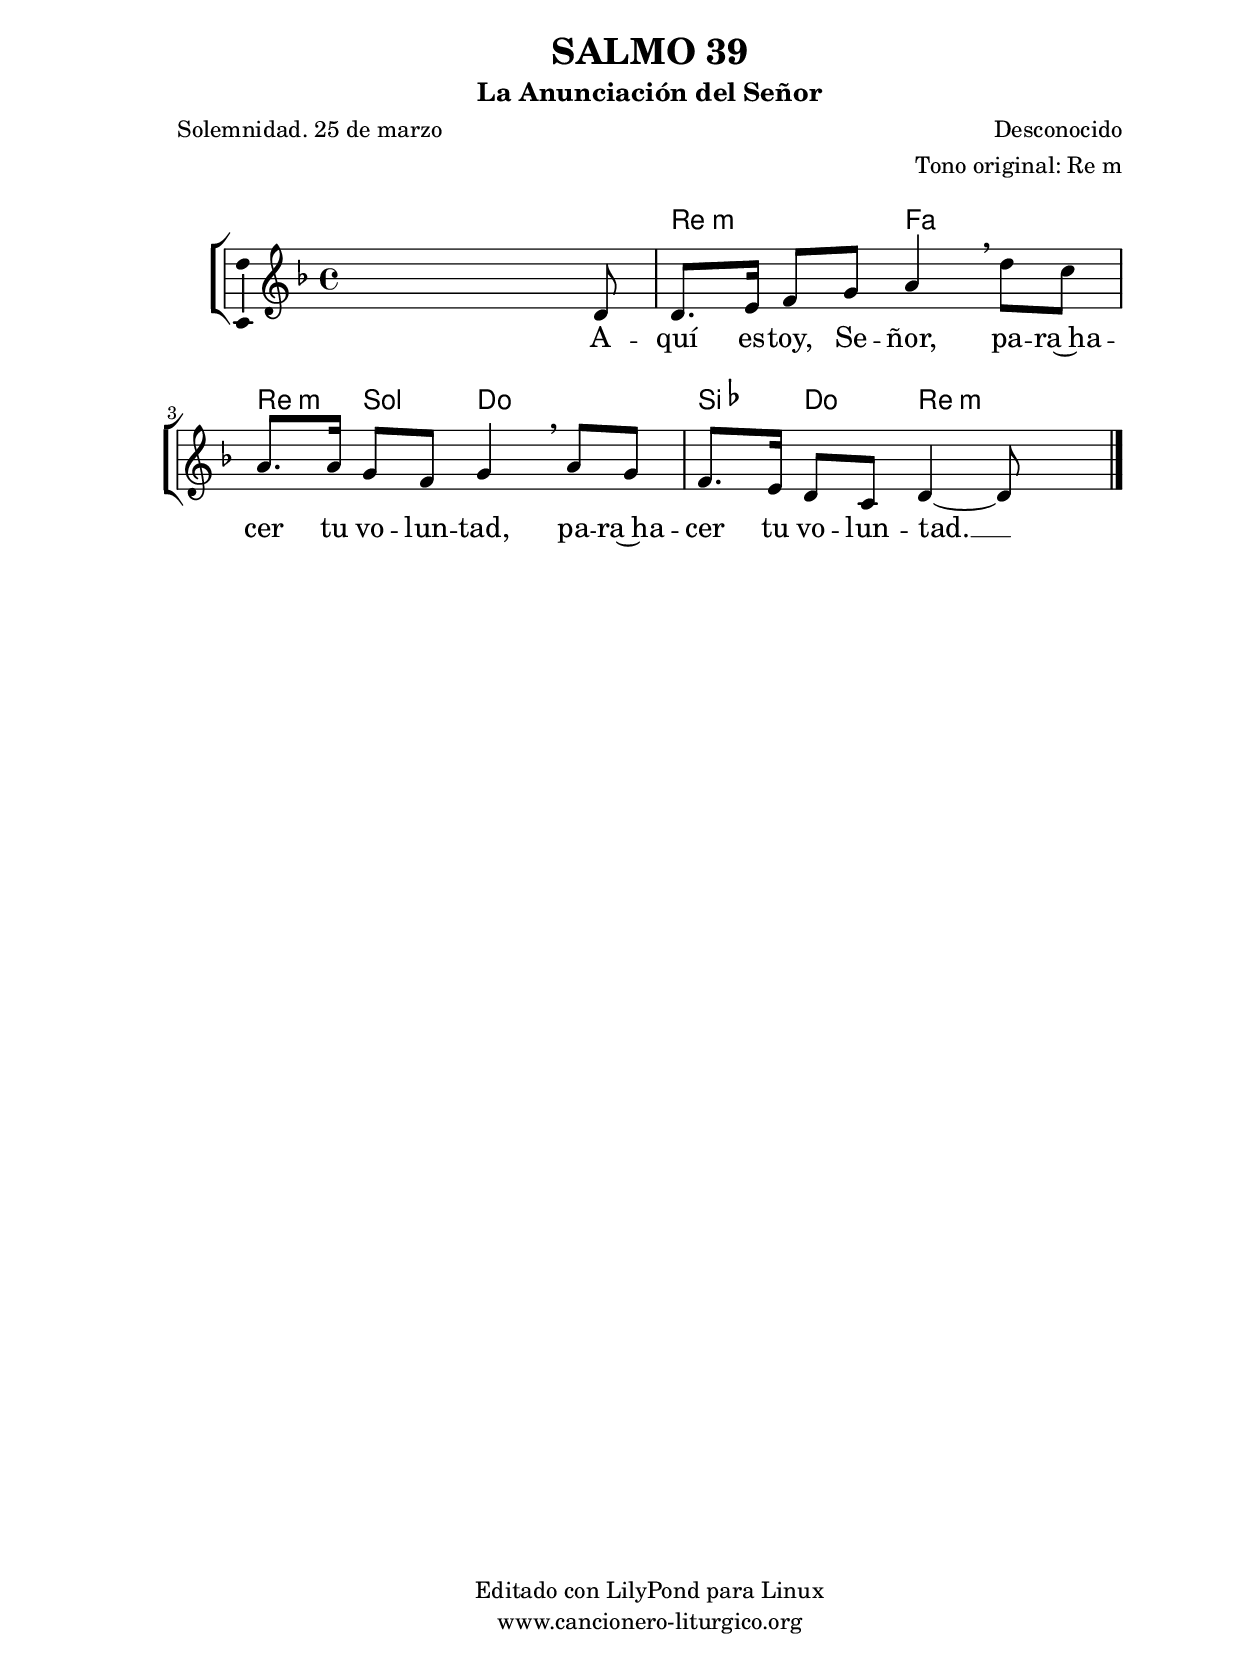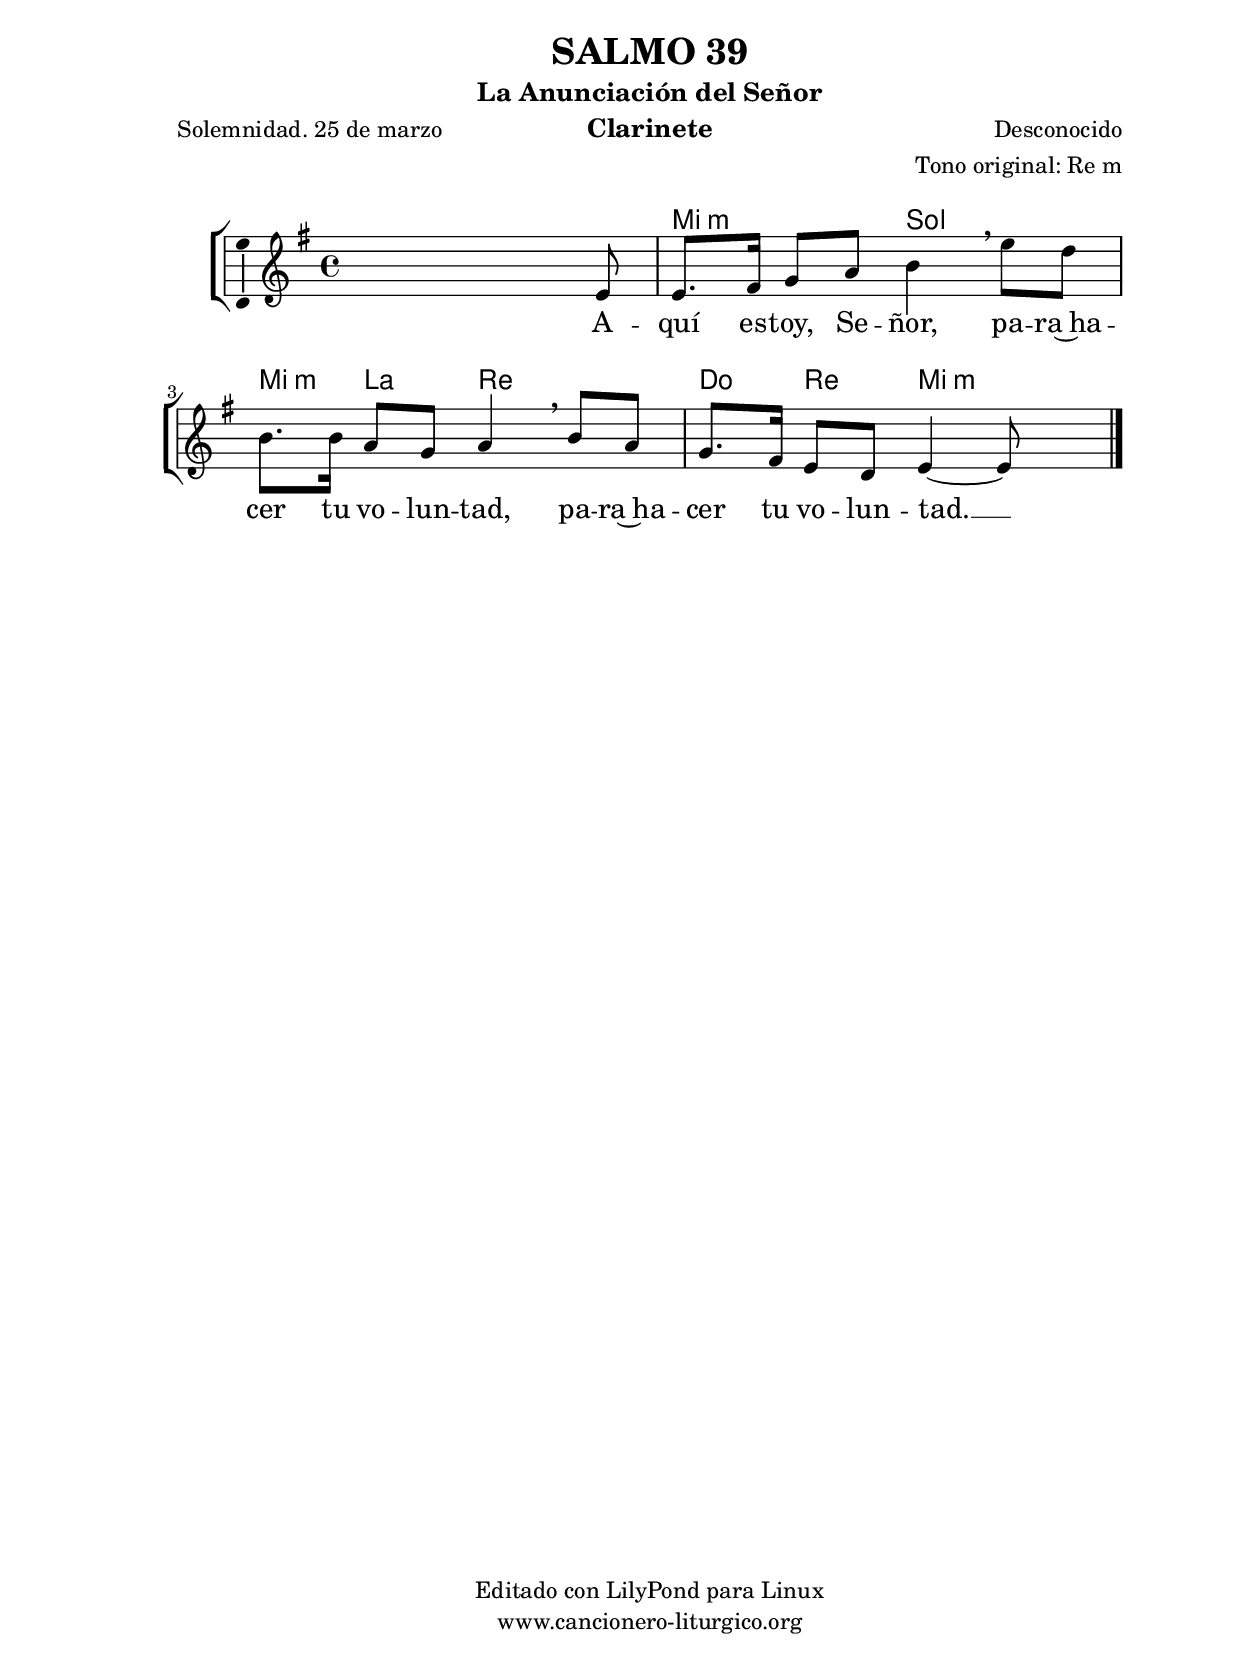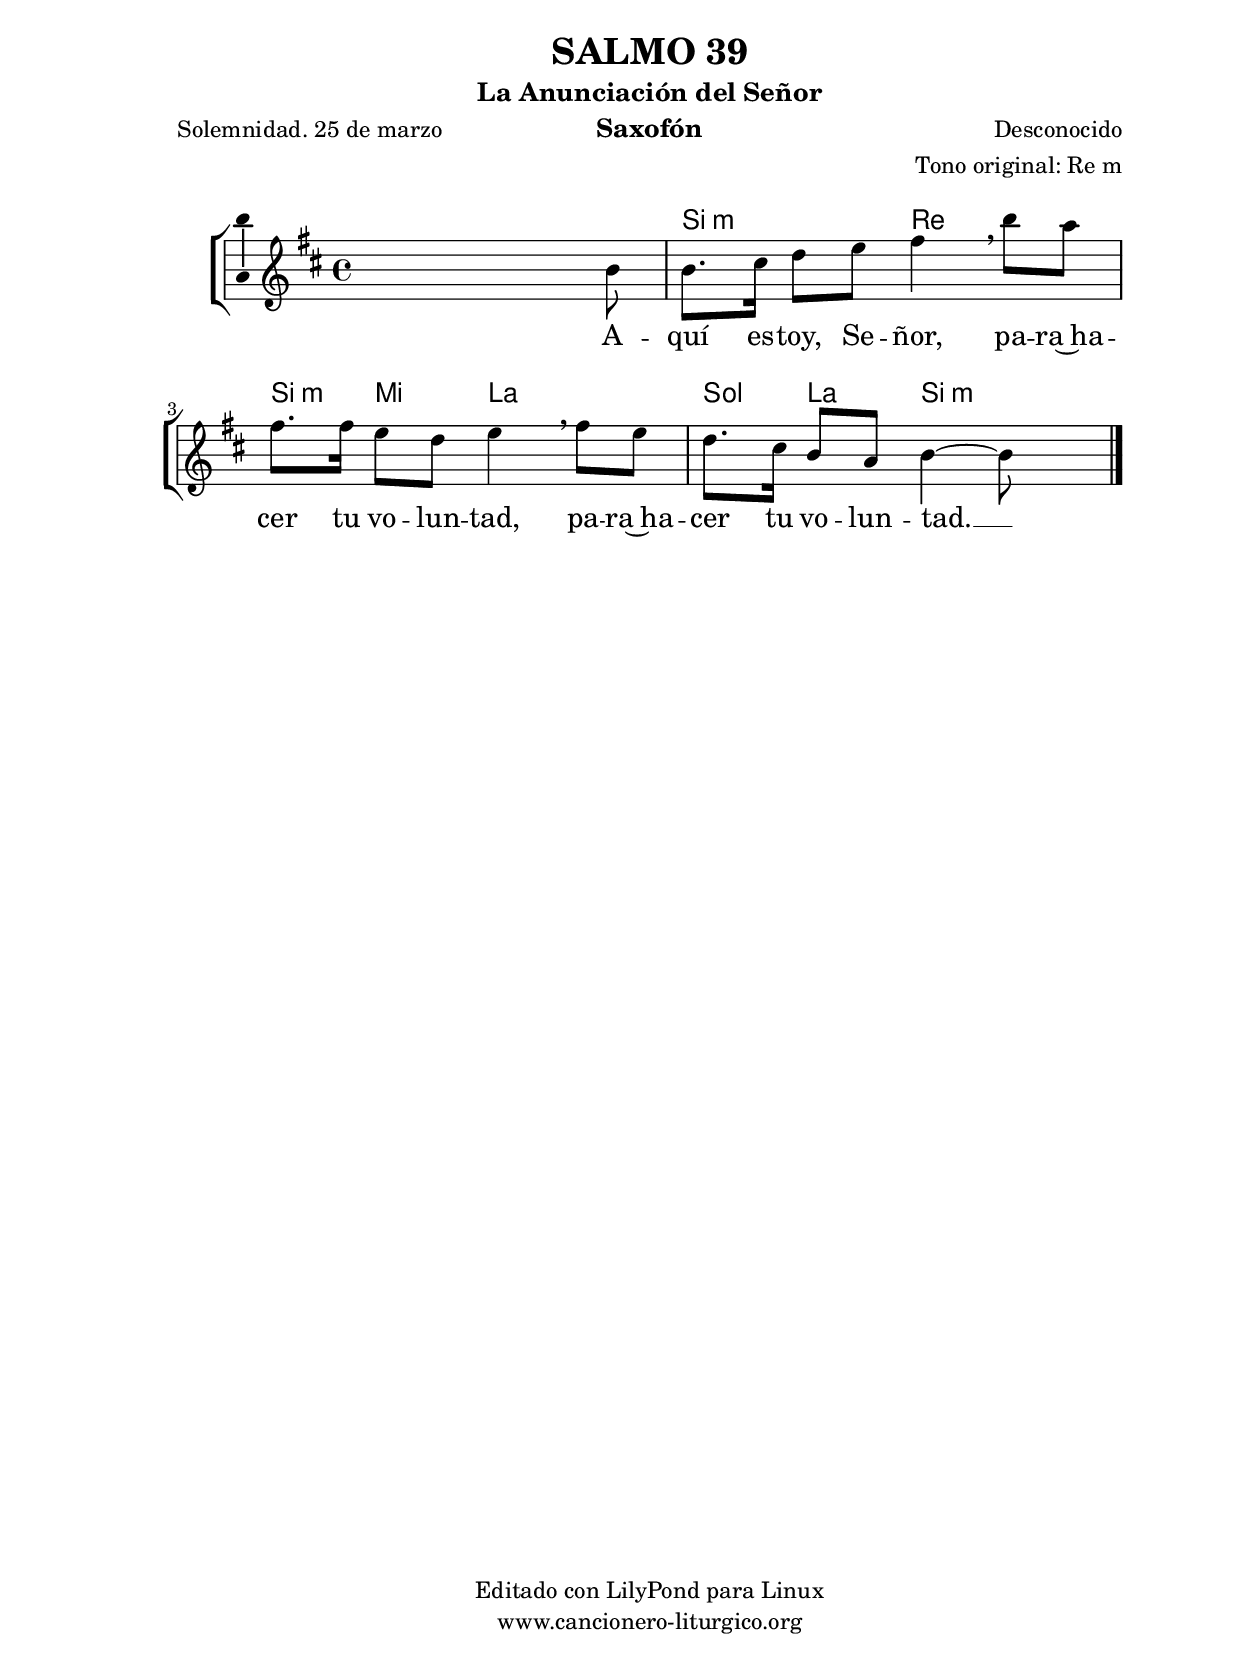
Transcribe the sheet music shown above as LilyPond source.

%
%para convertir .midi en .wav:
%timidity filename.midi -Ow -o finename.wav
%
%
%Para convertir de .wav a .mp3:
%lame -h -m j filename.wav
%
%
%para escuchar el midi:
%timidity nombrefichero.midi
%


%versión de lilypond para la que se ha escrito esta partitura:
\version "2.16.0"

	%Tamaño papel
	#(set-default-paper-size "a4")
	%Tamaño partitura
	#(set-global-staff-size 20)
	%No responde al pulsar sobre una nota
	#(ly:set-option 'point-and-click #f)

%parámetros del encabezamiento:
\header {
	title = "SALMO 39"
	subtitle = "La Anunciación del Señor"
	composer = "Desconocido"
	poet = "Solemnidad. 25 de marzo"
	meter = ""
	arranger = "Tono original: Re m"
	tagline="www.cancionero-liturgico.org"
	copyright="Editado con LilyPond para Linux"
	tiempo = ""
	usos = "Salmo"
	letra = "Aquí estoy, Señor, para hacer tu voluntad, para hacer tu voluntad."
	}

%parámetros asociados al papel:
\paper  {
	oddHeaderMarkup = \markup {\fill-line { \on-the-fly #not-first-page \fromproperty #'header:title \on-the-fly #not-first-page \fromproperty #'header:composer }}
	evenHeaderMarkup = \markup {\fill-line { \fromproperty #'header:composer \fromproperty #'header:title }}
	#(set-paper-size "a4")
	print-page-number = ##f
	first-page-number = 1
	print-first-page-number = ##f
%	head-separation = 3.0 \cm
	top-margin = 2.0 \cm
	bottom-margin = 0.5\cm
%%%	bottom-margin = -1.0\cm
	left-margin = 3.0 \cm
	line-width = 16.0 \cm 
	indent = 8\mm
	interscoreline = 2.\mm
	between-system-space = 15\mm
%	para que las partituras no llenen la hoja:
	ragged-bottom = ##t
%	idem para la última hoja:
	ragged-last-bottom = ##f
%	para que las partituras llenen el ancho del papel:
	ragged-last = ##f
	after-title-space = 2.5 \cm
%page-count=1
%system-count=8

	%Flexible Vertical Spacing
%	markup-markup-spacing =
%	#'((basic-distance . 15) (minimum-distance . 15) (padding . 3))
	markup-system-spacing =
	#'((basic-distance . 15) (minimum-distance . 15) (padding . 3))
	system-system-spacing =
	#'((basic-distance . 15) (minimum-distance . 15) (padding . 3))
	score-system-spacing =
	#'((basic-distance . 15) (minimum-distance . 15) (padding . 5))
%	top-system-spacing = % header
%	#'((basic-distance . 8) (minimum-distance . 0) (padding . 3))
%	top-markup-spacing =
%	#'((basic-distance . 20) (minimum-distance . 20) (padding . 3))
	last-bottom-spacing = % footer
	#'((basic-distance . 5) (minimum-distance . 5) (padding . 3))
%	score-markup-spacing =
%	#'((basic-distance . 16) (minimum-distance . 13) (padding . 3))

	}


%parámetros que afectan a toda la partitura:
global =  {
	%clave de sol (G):
	\clef G
	%armadura:
%	\transpose bes c'
	\key d \minor
	\tempo 4=80
	\set Score.tempoHideNote = ##t
	}


acordes = {
	\italianChords
	\chordmode {
%	\transpose bes c'
{

s1
d2:m f d4:m g c2 bes4 c d2:m

	}
	}
}

melodia = 
%	\transpose bes c'
{
	\relative c'{

\time 4/4

s2 s4 s8 d8
d8. e16 f8 g a4 \breathe d8 c
a8. a16 g8 f g4 \breathe a8 g
f8. e16 d8 c d4~d8 s8

	\bar "|."
	}
	}


texto = \lyricmode {
A -- quí es -- toy, Se -- ñor, pa -- ra~ha -- cer tu vo -- lun -- tad, pa -- ra~ha -- cer tu vo -- lun -- tad. __
	}


acordesStaff = \context ChordNames = acordesStaff <<
	\set chordChanges = ##t
	\acordes
	>>


vozStaff = \context Voice = vozStaff
\with {\consists "Ambitus_engraver"}
<<
%	\set Staff.instrumentName = ""
%	\set Staff.shortInstrumentName = ""
%	\set Staff.midiInstrument = #"clarinet"
%	\set Staff.midiInstrument = #"cello"
%	\set Staff.midiInstrument = #"flute"
	\set Staff.midiInstrument = #"electric guitar (jazz)"
%	\set Staff.midiInstrument = #"english horn"
%	\set Staff.midiInstrument = #"violin"
%	\set Staff.midiInstrument = #"glockenspiel"
	\set Staff.midiMinimumVolume = #0.7
	\set Staff.midiMaximumVolume = #0.9
	\global
	\melodia
	>>


textoStaff = \context Lyrics = textoStaff <<
	\lyricsto vozStaff \texto
	>>

\book {
	\score {
		\context ChoirStaff {
			\override StaffGroup.SystemStartBracket #'collapse-height = #1
			\override Score.SystemStartBar #'collapse-height = #1
			<<
			\acordesStaff
			\vozStaff
			\textoStaff
			>>
			}
		\layout {
	    		\context {
				\Lyrics
				\override LyricText #'font-size = #2
				}
	   		 \context {
				\Score
				%fontSize = #3
				\override StaffSymbol #'staff-space = #(magstep +3)
				%\override Beam #'thickness = #0.55
				%\override SpacingSpanner #'spacing-increment = #1.0
				%\override Slur #'height-limit = #1.5
				}
			}
		}
	\score {
		\unfoldRepeats
		\context ChoirStaff {
			<<
			\acordesStaff
			\vozStaff
			>>
			}
		\midi {
	  		\context {
	  			\Score
				tempoWholesPerMinute = #(ly:make-moment 70 4)
				}
			}
		}
	}

%Partitura para clarinete
#(define output-suffix "C")
\book {
	\header{
		instrument = "Clarinete"
		}
	\score {
		\context ChoirStaff {
			\override StaffGroup.SystemStartBracket #'collapse-height = #1
			\override Score.SystemStartBar #'collapse-height = #1
\transpose c d
			<<
			\acordesStaff
			\vozStaff
			\textoStaff
			>>
			}
		\layout {
	    		\context {
				\Lyrics
				\override LyricText #'font-size = #2
				}
	   		 \context {
				\Score
				%fontSize = #3
				\override StaffSymbol #'staff-space = #(magstep +3)
				%\override Beam #'thickness = #0.55
				%\override SpacingSpanner #'spacing-increment = #1.0
				%\override Slur #'height-limit = #1.5
				}
			}
		}
	}

%Partitura para saxofón
#(define output-suffix "S")
\book {
	\header{
		instrument = "Saxofón"
		}
	\score {
		\context ChoirStaff {
			\override StaffGroup.SystemStartBracket #'collapse-height = #1
			\override Score.SystemStartBar #'collapse-height = #1
\transpose c a
			<<
			\acordesStaff
			\vozStaff
			\textoStaff
			>>
			}
		\layout {
	    		\context {
				\Lyrics
				\override LyricText #'font-size = #2
				}
	   		 \context {
				\Score
				%fontSize = #3
				\override StaffSymbol #'staff-space = #(magstep +3)
				%\override Beam #'thickness = #0.55
				%\override SpacingSpanner #'spacing-increment = #1.0
				%\override Slur #'height-limit = #1.5
				}
			}
		}
	}

